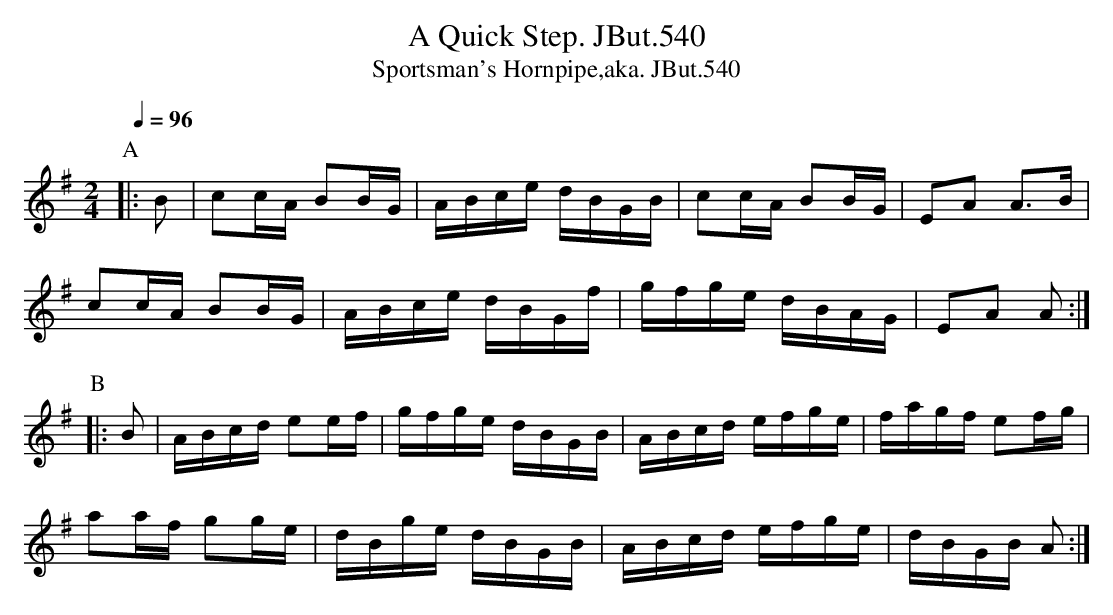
X:1
T:Quick Step. JBut.540, A
T:Sportsman's Hornpipe,aka. JBut.540
M:2/4
Q:1/4=96
L:1/16
K:Ador
P:A
|: B2 | c2cA B2BG | ABce dBGB | c2cA B2BG | E2A2 A3B |
c2cA B2BG | ABce dBGf | gfge dBAG | E2A2 A2 :|
P:B
|: B2 | ABcd e2ef | gfge dBGB | ABcd efge | fagf e2fg |
a2af g2ge | dBge dBGB | ABcd efge | dBGB A2 :|
